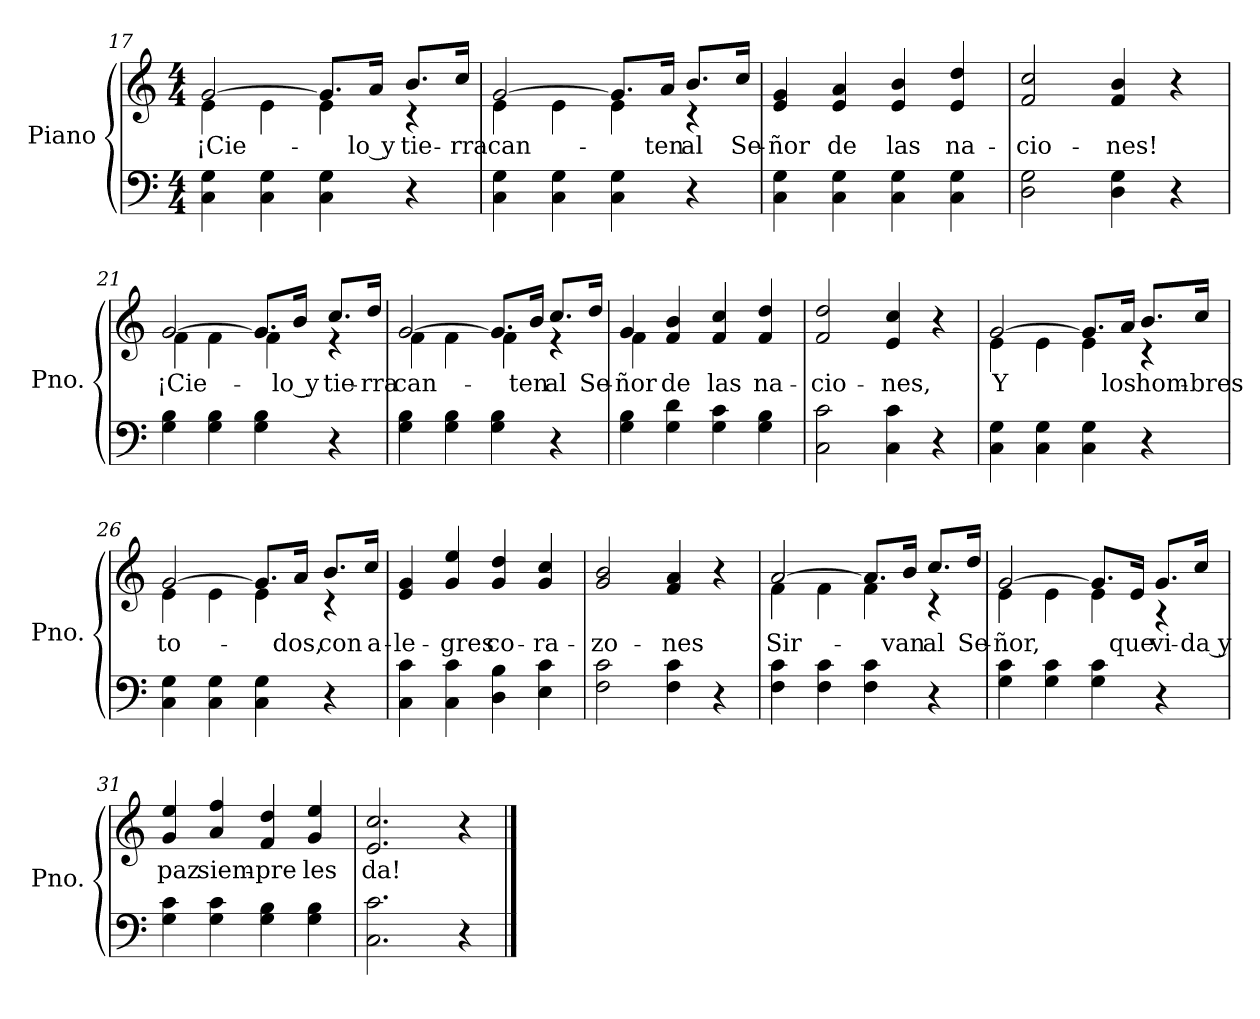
**kern	**kern	**text
*part1	*part1	*part1
*staff2	*staff1	*staff1
*I"Piano	*	*
*I'Pno.	*	*
*clefF4	*clefG2	*
*k[]	*k[]	*
*M4/4	*M4/4	*
=17	=17	=17
!	!LO:TX:a:t=Coro	!
!	!	!LO:LY:b
*	*^	*
4C\ 4G\	[2g/	4e\	¡Cie-
4C\ 4G\	.	4e\	.
4C\ 4G\	8.g/L]	4e\	.
!	!	!	!LO:LY:b
.	16a/Jk	.	-lo y
!	!	!	!LO:LY:b
4r	8.b/L	4r	tie-
!	!	!	!LO:LY:b
.	16cc/Jk	.	-rra
!!LO:LB:g=z	!!
=18	=18	=18	=18
!	!	!	!LO:LY:b
4C\ 4G\	[2g/	4e\	can-
4C\ 4G\	.	4e\	.
4C\ 4G\	8.g/L]	4e\	.
!	!	!	!LO:LY:b
.	16a/Jk	.	-ten
!	!	!	!LO:LY:b
4r	8.b/L	4r	al
!	!	!	!LO:LY:b
.	16cc/Jk	.	Se-
*	*v	*v	*
=19	=19	=19
!	!	!LO:LY:b
4C\ 4G\	4e/ 4g/	-ñor
!	!	!LO:LY:b
4C\ 4G\	4e/ 4a/	de
!	!	!LO:LY:b
4C\ 4G\	4e/ 4b/	las
!	!	!LO:LY:b
4C\ 4G\	4e/ 4dd/	na-
=20	=20	=20
!	!	!LO:LY:b
2D\ 2G\	2f/ 2cc/	-cio-
!	!	!LO:LY:b
4D\ 4G\	4f/ 4b/	-nes!
4r	4r	.
=21	=21	=21
!	!	!LO:LY:b
*	*^	*
4G\ 4B\	[2g/	4f\	¡Cie-
4G\ 4B\	.	4f\	.
4G\ 4B\	8.g/L]	4f\	.
!	!	!	!LO:LY:b
.	16b/Jk	.	-lo y
!	!	!	!LO:LY:b
4r	8.cc/L	4r	tie-
!	!	!	!LO:LY:b
.	16dd/Jk	.	-rra
=22	=22	=22	=22
!	!	!	!LO:LY:b
4G\ 4B\	[2g/	4f\	can-
4G\ 4B\	.	4f\	.
4G\ 4B\	8.g/L]	4f\	.
!	!	!	!LO:LY:b
.	16b/Jk	.	-ten
!	!	!	!LO:LY:b
4r	8.cc/L	4r	al
!	!	!	!LO:LY:b
.	16dd/Jk	.	Se-
=23	=23	=23	=23
!	!	!	!LO:LY:b
4G\ 4B\	4g/	4f\	-ñor
!	!	!	!LO:LY:b
4G\ 4d\	4f/ 4b/	2.ryy	de
!	!	!	!LO:LY:b
4G\ 4c\	4f/ 4cc/	.	las
!	!	!	!LO:LY:b
4G\ 4B\	4f/ 4dd/	.	na-
*	*v	*v	*
=24	=24	=24
!	!	!LO:LY:b
2C\ 2c\	2f/ 2dd/	-cio-
!	!	!LO:LY:b
4C\ 4c\	4e/ 4cc/	-nes,
4r	4r	.
!!LO:PB:g=z
=25	=25	=25
!	!	!LO:LY:b
*	*^	*
4C\ 4G\	[2g/	4e\	Y
4C\ 4G\	.	4e\	.
4C\ 4G\	8.g/L]	4e\	.
!	!	!	!LO:LY:b
.	16a/Jk	.	los
!	!	!	!LO:LY:b
4r	8.b/L	4r	hom-
!	!	!	!LO:LY:b
.	16cc/Jk	.	-bres
=26	=26	=26	=26
!	!	!	!LO:LY:b
4C\ 4G\	[2g/	4e\	to-
4C\ 4G\	.	4e\	.
4C\ 4G\	8.g/L]	4e\	.
!	!	!	!LO:LY:b
.	16a/Jk	.	-dos,
!	!	!	!LO:LY:b
4r	8.b/L	4r	con
!	!	!	!LO:LY:b
.	16cc/Jk	.	a-
*	*v	*v	*
=27	=27	=27
!	!	!LO:LY:b
4C\ 4c\	4e/ 4g/	-le-
!	!	!LO:LY:b
4C\ 4c\	4g/ 4ee/	-gres
!	!	!LO:LY:b
4D\ 4B\	4g/ 4dd/	co-
!	!	!LO:LY:b
4E\ 4c\	4g/ 4cc/	-ra-
=28	=28	=28
!	!	!LO:LY:b
2F\ 2c\	2g/ 2b/	-zo-
!	!	!LO:LY:b
4F\ 4c\	4f/ 4a/	-nes
4r	4r	.
=29	=29	=29
!	!	!LO:LY:b
*	*^	*
4F\ 4c\	[2a/	4f\	Sir-
4F\ 4c\	.	4f\	.
4F\ 4c\	8.a/L]	4f\	.
!	!	!	!LO:LY:b
.	16b/Jk	.	-van
!	!	!	!LO:LY:b
4r	8.cc/L	4r	al
!	!	!	!LO:LY:b
.	16dd/Jk	.	Se-
=30	=30	=30	=30
!	!	!	!LO:LY:b
4G\ 4c\	[2g/	4e\	-ñor,
4G\ 4c\	.	4e\	.
4G\ 4c\	8.g/L]	4e\	.
!	!	!	!LO:LY:b
.	16e/Jk	.	que
!	!	!	!LO:LY:b
4r	8.g/L	4r	vi-
!	!	!	!LO:LY:b
.	16cc/Jk	.	-da y
*	*v	*v	*
!!LO:LB:g=z
=31	=31	=31
!	!	!LO:LY:b
4G\ 4c\	4g/ 4ee/	paz
!	!	!LO:LY:b
4G\ 4c\	4a/ 4ff/	siem-
!	!	!LO:LY:b
4G\ 4B\	4f/ 4dd/	-pre
!	!	!LO:LY:b
4G\ 4B\	4g/ 4ee/	les
=32	=32	=32
!	!	!LO:LY:b
2.C\ 2.c\	2.e/ 2.cc/	da!
4r	4r	.
==	==	==
*-	*-	*-
